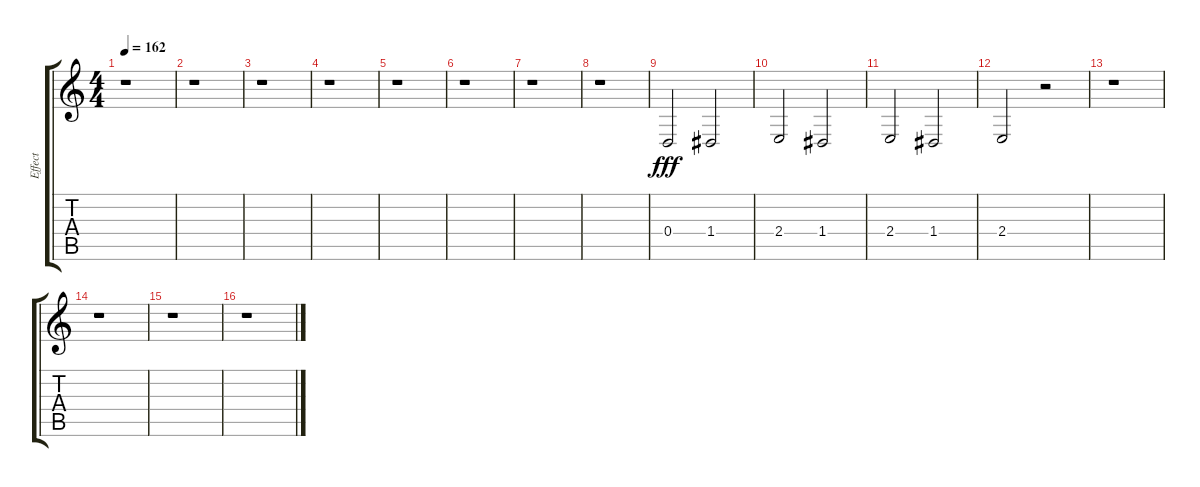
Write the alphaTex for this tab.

\track ("Effect" "Effect") {instrument reversecymbal}
\staff {score tabs}
\tuning (E4 B3 G3 D3 A2 E2) {hide}
\ts (4 4)
\tempo 162
\clef g2
\ks c
r.1{dy fff} |
r.1 |
r.1 |
r.1 |
r.1 |
r.1 |
r.1 |
r.1 |
0.4.2 1.4.2 |
2.4.2{volume 16} 1.4.2{volume 8} |
2.4.2{volume 13} 1.4.2{volume 6} |
2.4.2{volume 1} r.2 |
r.1 |
r.1 |
r.1 |
r.1
